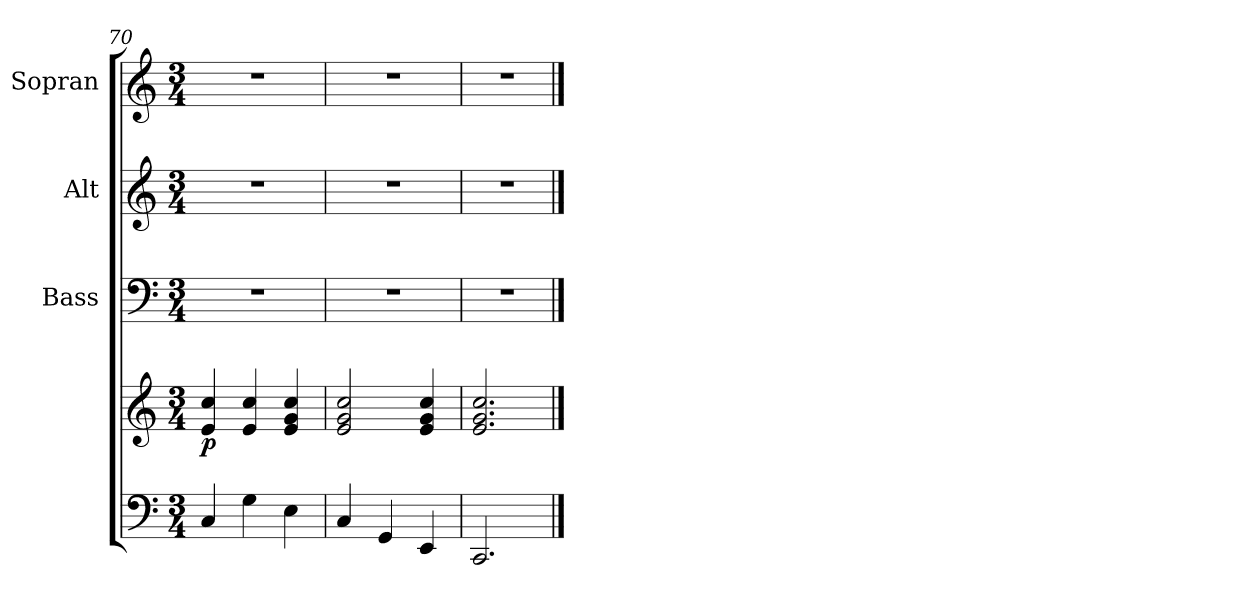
**kern	**kern	**dynam	**kern	**kern	**kern
*part4	*part4	*part4	*part3	*part2	*part1
*staff5	*staff4	*staff4/5	*staff3	*staff2	*staff1
*	*	*	*I"Bass	*I"Alt	*I"Sopran
*	*	*	*I'B.	*I'A.	*I'S.
*clefF4	*clefG2	*	*clefF4	*clefG2	*clefG2
*k[]	*k[]	*	*k[]	*k[]	*k[]
*C:	*C:	*	*C:	*C:	*C:
*M3/4	*M3/4	*	*M3/4	*M3/4	*M3/4
=70	=70	=70	=70	=70	=70
!	!	!LO:DY:b	!	!	!
4C/	4e/ 4cc/	p	2.r	2.r	2.r
4G\	4e/ 4cc/	.	.	.	.
4E\	4e/ 4g/ 4cc/	.	.	.	.
=71	=71	=71	=71	=71	=71
4C/	2e/ 2g/ 2cc/	.	2.r	2.r	2.r
4GG/	.	.	.	.	.
4EE/	4e/ 4g/ 4cc/	.	.	.	.
=72	=72	=72	=72	=72	=72
2.CC/	2.e/ 2.g/ 2.cc/	.	2.r	2.r	2.r
==	==	==	==	==	==
*-	*-	*-	*-	*-	*-
